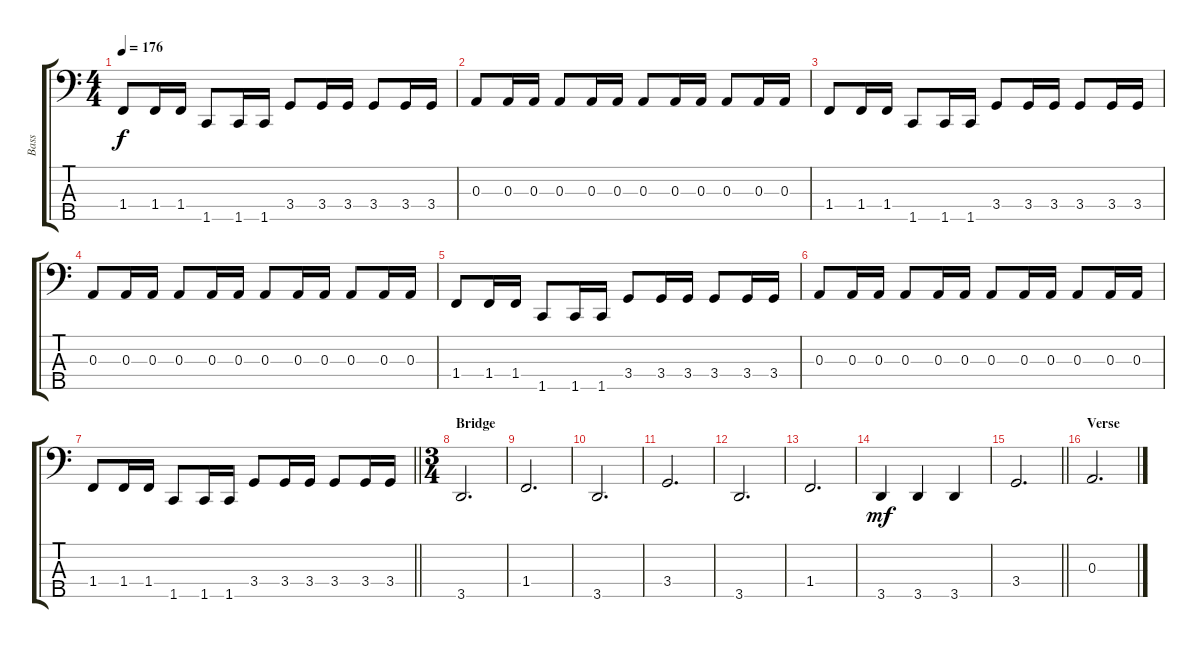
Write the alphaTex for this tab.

\track ("Bass" "Bass") {instrument electricbassfinger}
\staff {score tabs}
\tuning (G2 D2 A1 E1 B0) {hide}
\ts (4 4)
\tempo 176
\clef f4
\ks c
1.4.8{dy f} 1.4.16 1.4.16 1.5.8 1.5.16 1.5.16 3.4.8 3.4.16 3.4.16 3.4.8 3.4.16 3.4.16 |
0.3.8 0.3.16 0.3.16 0.3.8 0.3.16 0.3.16 0.3.8 0.3.16 0.3.16 0.3.8 0.3.16 0.3.16 |
1.4.8 1.4.16 1.4.16 1.5.8 1.5.16 1.5.16 3.4.8 3.4.16 3.4.16 3.4.8 3.4.16 3.4.16 |
0.3.8 0.3.16 0.3.16 0.3.8 0.3.16 0.3.16 0.3.8 0.3.16 0.3.16 0.3.8 0.3.16 0.3.16 |
1.4.8 1.4.16 1.4.16 1.5.8 1.5.16 1.5.16 3.4.8 3.4.16 3.4.16 3.4.8 3.4.16 3.4.16 |
0.3.8 0.3.16 0.3.16 0.3.8 0.3.16 0.3.16 0.3.8 0.3.16 0.3.16 0.3.8 0.3.16 0.3.16 |
\barLineRight lightlight
1.4.8 1.4.16 1.4.16 1.5.8 1.5.16 1.5.16 3.4.8 3.4.16 3.4.16 3.4.8 3.4.16 3.4.16 |
\ts (3 4)
\section ("" "Bridge")
3.5.2{d} |
1.4.2{d} |
3.5.2{d} |
3.4.2{d} |
3.5.2{d} |
1.4.2{d} |
3.5.4{dy mf} 3.5.4 3.5.4 |
\barLineRight lightlight
3.4.2{d} |
\section ("" "Verse")
0.3.2{d}
